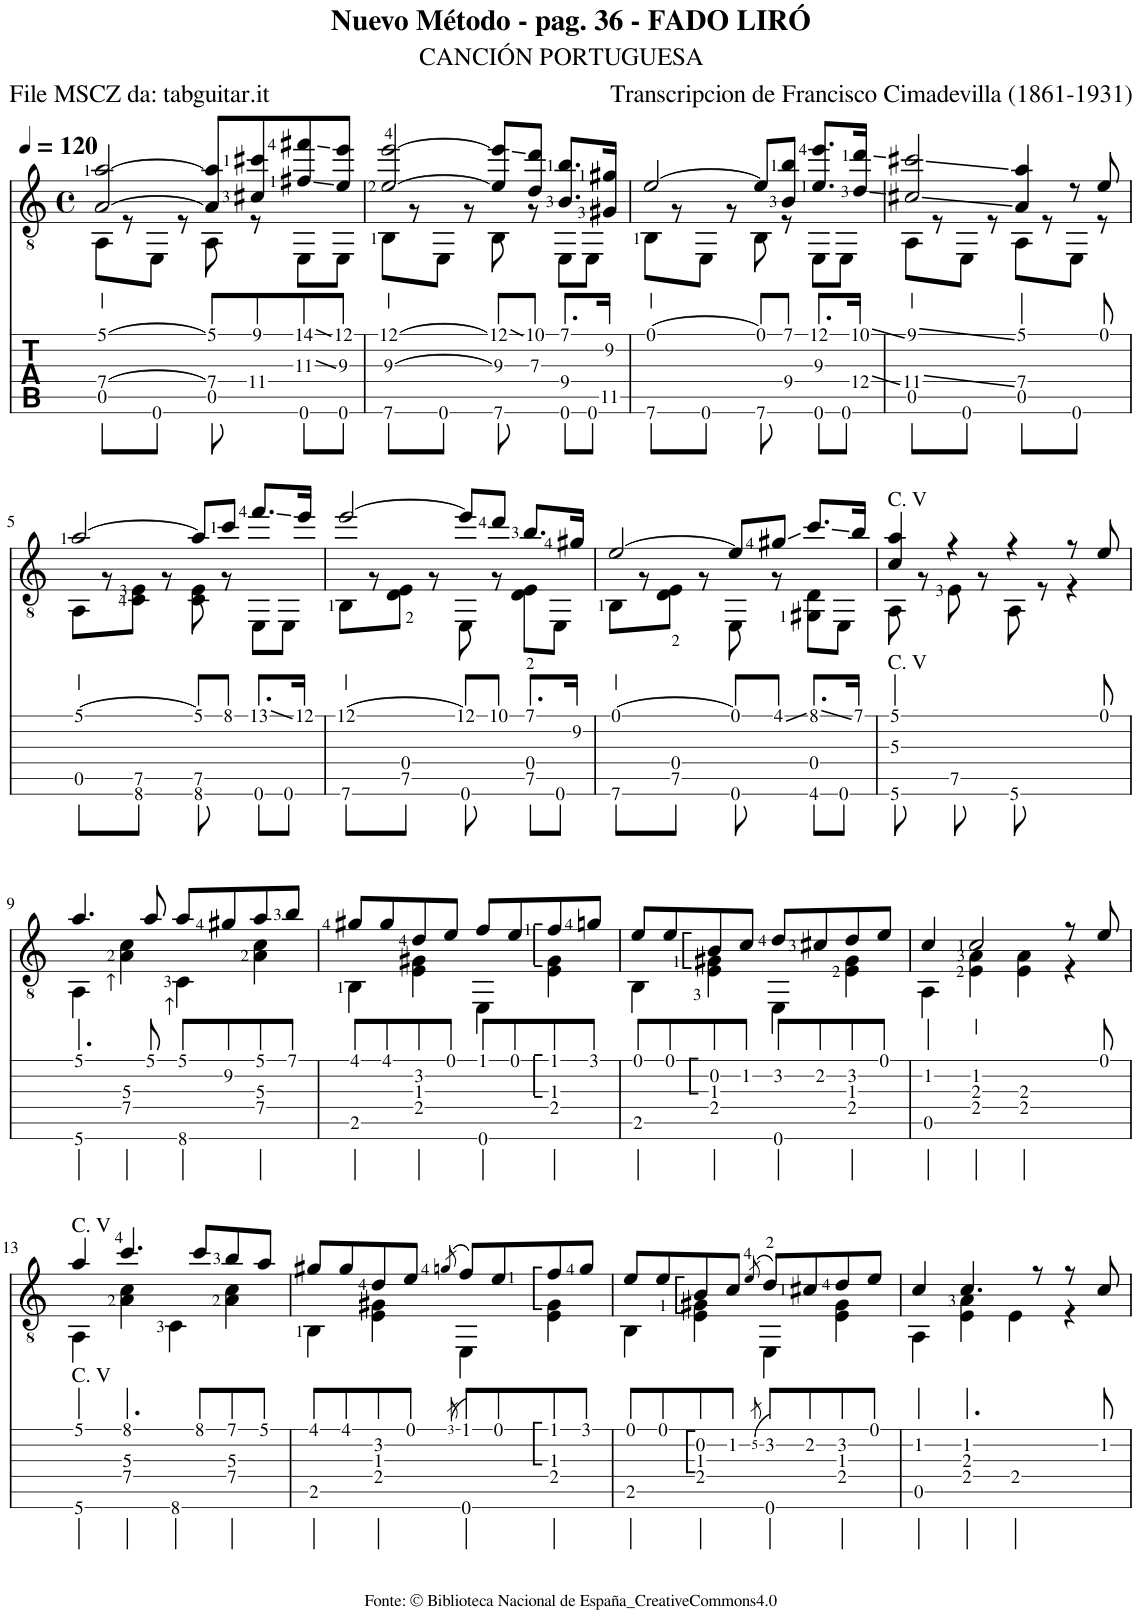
**kern	**kern
*part2	*part1
*staff2	*staff1
*I"Chitarra classica (Intavolatura)	*I"Guitar
*stria6	*
*	*clefGv2
*k[]	*k[]
*M4/4	*M4/4
*met(c)	*met(c)
*MM120	*MM120
=1	=1
*^	*^
[2A/ [2a/	8AA\L	[2A/ [2a/	8AA\L
.	8r	.	8r
.	8EE\J	.	8EE\J
.	8r	.	8r
8A/] 8a/]L	8AA\	8A/] 8a/]L	8AA\
8c#X/ 8cc#X/	8r	8c#X/ 8cc#X/	8r
8f#X/ 8ff#X/	8EE\L	8f#X/ 8ff#X/	8EE\L
8e/ 8ee/J	8EE\J	8e/ 8ee/J	8EE\J
=2	=2	=2	=2
[2e/ [2ee/	8BB\L	[2e/ [2ee/	8BB\L
.	8r	.	8r
.	8EE\J	.	8EE\J
.	8r	.	8r
8e/] 8ee/]L	8BB\	8e/] 8ee/]L	8BB\
8d/ 8dd/J	8r	8d/ 8dd/J	8r
8.B/ 8.b/L	8EE\L	8.B/ 8.b/L	8EE\L
.	8EE\J	.	8EE\J
16G#X/ 16g#X/Jk	.	16G#X/ 16g#X/Jk	.
=3	=3	=3	=3
[2e/	8BB\L	[2e/	8BB\L
.	8r	.	8r
.	8EE\J	.	8EE\J
.	8r	.	8r
8e/L]	8BB\	8e/L]	8BB\
8B/ 8b/J	8r	8B/ 8b/J	8r
8.e/ 8.ee/L	8EE\L	8.e/ 8.ee/L	8EE\L
.	8EE\J	.	8EE\J
16d/ 16dd/Jk	.	16d/ 16dd/Jk	.
=4	=4	=4	=4
2c#X/ 2cc#X/	8AA\L	2c#X/ 2cc#X/	8AA\L
.	8r	.	8r
.	8EE\J	.	8EE\J
.	8r	.	8r
4A/ 4a/	8AA\L	4A/ 4a/	8AA\L
.	8r	.	8r
8r	8EE\J	8r	8EE\J
8e/	8r	8e/	8r
!!LO:LB:g=z	!!
=5	=5	=5	=5
[2a/	8AA\L	[2a/	8AA\L
.	8r	.	8r
.	8C\ 8E\J	.	8C\ 8E\J
.	8r	.	8r
8a/L]	8C\ 8E\	8a/L]	8C\ 8E\
8cc/J	8r	8cc/J	8r
8.ff/L	8EE\L	8.ff/L	8EE\L
.	8EE\J	.	8EE\J
16ee/Jk	.	16ee/Jk	.
=6	=6	=6	=6
[2ee/	8BB\L	[2ee/	8BB\L
.	8r	.	8r
.	8E\ 8D\J	.	8D\ 8E\J
.	8r	.	8r
8ee/L]	8EE\	8ee/L]	8EE\
8dd/J	8r	8dd/J	8r
8.b/L	8E\ 8D\L	8.b/L	8D\ 8E\L
.	8EE\J	.	8EE\J
16g#X/Jk	.	16g#X/Jk	.
=7	=7	=7	=7
[2e/	8BB\L	[2e/	8BB\L
.	8r	.	8r
.	8E\ 8D\J	.	8D\ 8E\J
.	8r	.	8r
8e/L]	8EE\	8e/L]	8EE\
8g#X/J	8r	8g#X/J	8r
8.cc/L	8GG#X\ 8D\L	8.cc/L	8GG#X\ 8D\L
.	8EE\J	.	8EE\J
16b/Jk	.	16b/Jk	.
=8	=8	=8	=8
!	!	!LO:TX:a:t=C. V	!
!LO:TX:a:t=C. V	!	!	!
4c/ 4a/	8AA\	4c/ 4a/	8AA\
.	8r	.	8r
4r	8E\	4r	8E\
.	8r	.	8r
4r	8AA\	4r	8AA\
.	8r	.	8r
8r	4r	8r	4r
8e/	.	8e/	.
!!LO:LB:g=z	!!
=9	=9	=9	=9
4.a/	4AA\	4.a/	4AA\
!	!	!	!LO:TX:b:t=↑
.	4A\ 4c\	.	4A\ 4c\
8a/	.	8a/	.
!	!	!LO:TX:b:t=↑	!
8a/L	4C\	8a/L	4C\
8g#X/	.	8g#X/	.
8a/	4A\ 4c\	8a/	4A\ 4c\
8b/J	.	8b/J	.
=10	=10	=10	=10
8g#X/L	4BB\	8g#X/L	4BB\
8g#/	.	8g#/	.
8d/	4E\ 4G#X\	8d/	4E\ 4G#X\
8e/J	.	8e/J	.
8f/L	4EE\	8f/L	4EE\
8e/	.	8e/	.
8f/	4E\ 4G#\	8f/	4E\ 4G#\
8gn/J	.	8gn/J	.
=11	=11	=11	=11
8e/L	4BB\	8e/L	4BB\
8e/	.	8e/	.
8B/	4E\ 4G#X\	8B/	4E\ 4G#X\
8c/J	.	8c/J	.
8d/L	4EE\	8d/L	4EE\
8c#X/	.	8c#X/	.
8d/	4E\ 4G#\	8d/	4E\ 4G#\
8e/J	.	8e/J	.
=12	=12	=12	=12
4c/	4AA\	4c/	4AA\
2c/	4E\ 4A\	2c/	4E\ 4A\
.	4E\ 4A\	.	4E\ 4A\
8r	4r	8r	4r
8e/	.	8e/	.
!!LO:LB:g=z	!!
=13	=13	=13	=13
!	!	!LO:TX:a:t=C. V	!
!LO:TX:a:t=C. V	!	!	!
4a/	4AA\	4a/	4AA\
4.cc/	4A\ 4c\	4.cc/	4A\ 4c\
.	4C\	.	4C\
8cc/L	.	8cc/L	.
8b/	4A\ 4c\	8b/	4A\ 4c\
8a/J	.	8a/J	.
=14	=14	=14	=14
8g#X/L	4BB\	8g#X/L	4BB\
8g#/	.	8g#/	.
8d/	4E\ 4G#X\	8d/	4E\ 4G#X\
8e/J	.	8e/J	.
(8qgn/	.	(8qgn/	.
8f/L)	4EE\	8f/L)	4EE\
8e/	.	8e/	.
8f/	4E\ 4G#\	8f/	4E\ 4G#\
8g/J	.	8g/J	.
=15	=15	=15	=15
8e/L	4BB\	8e/L	4BB\
8e/	.	8e/	.
8B/	4E\ 4G#X\	8B/	4E\ 4G#X\
8c/J	.	8c/J	.
(8qe/	.	(8qe/	.
8d/L)	4EE\	8d/L)	4EE\
8c#X/	.	8c#X/	.
8d/	4E\ 4G#\	8d/	4E\ 4G#\
8e/J	.	8e/J	.
=16	=16	=16	=16
4c/	4AA\	4c/	4AA\
4.c/	4E\ 4A\	4.c/	4E\ 4A\
.	4E\	.	4E\
8r	.	8r	.
8r	4r	8r	4r
8c/	.	8c/	.
*v	*v	*	*
*	*v	*v
=	=
*-	*-
